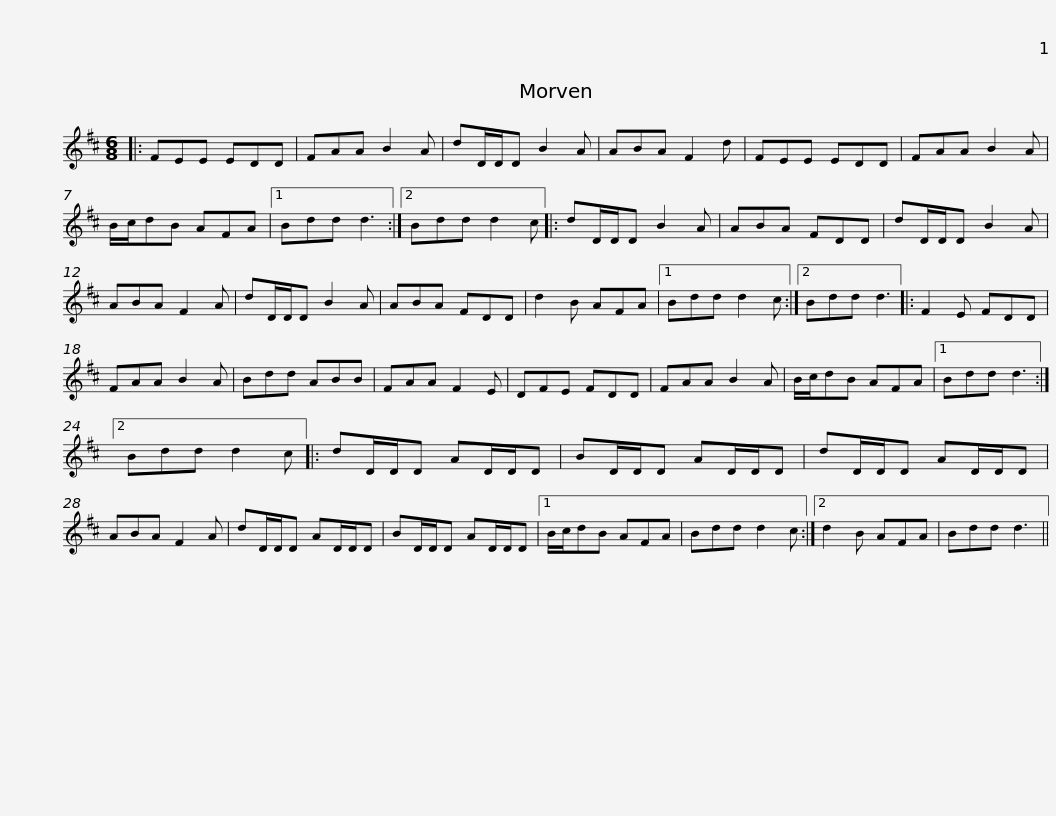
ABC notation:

X:1
L:1/8
M:6/8
I:linebreak $
K:D
V:1 treble
V:1
|: FEE EDD | FAA B2 A | dD/D/D B2 A | ABA F2 d | FEE EDD | %5
 FAA B2 A | B/c/dB AFA |1$ Bdd d3 :|2 Bdd d2 c |: dD/D/D B2 A | %10
 ABA FDD | dD/D/D B2 A | ABA F2 A | dD/D/D B2 A |$ ABA FDD | %15
 d2 B AFA |1 Bdd d2 c :|2 Bdd d3 |: F2 E FDD | FAA B2 A | %20
 Bdd ABB | FAA F2 E |$ DFE FDD | FAA B2 A | B/c/dB AFA |1 %25
 Bdd d3 :|2 Bdd d2 c |: dD/D/D AD/D/D | BD/D/D AD/D/D |$ dD/D/D AD/D/D | %30
 ABA F2 A | dD/D/D AD/D/D | BD/D/D AD/D/D |1 B/c/dB AFA | Bdd d2 c :|2 %35
 d2 B AFA |$ Bdd d3 || %37
